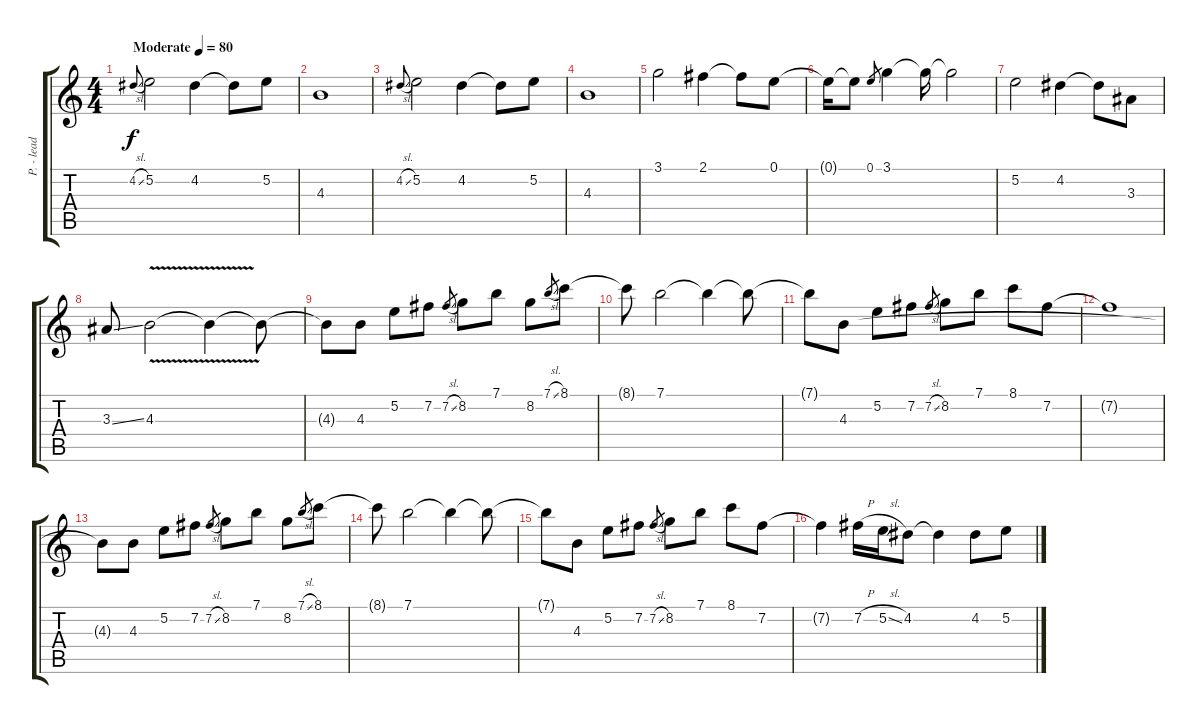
\track ("P. - lead guitar" "P. - lead ") {instrument distortionguitar}
\staff {score tabs}
\tuning (E4 B3 G3 D3 A2 E2) {hide}
\ts (4 4)
\tempo (80 "Moderate")
\clef g2
\ks c
4.2{sl}.8{gr onbeat dy f instrument distortionguitar} 5.2.2{instrument electricguitarclean} 4.2.4 4.2{t}.8 5.2.8 |
4.3.1 |
4.2{sl}.8{gr onbeat} 5.2.2{instrument electricguitarclean} 4.2.4 4.2{t}.8 5.2.8 |
4.3.1 |
3.1.2 2.1.4 2.1{t}.8 0.1.8 |
0.1{t}.16 0.1{t}.8 0.1.8{gr} 3.1.4 3.1{t}.16 3.1{t}.2 |
5.2.2 4.2.4 4.2{t}.8 3.3.8 |
3.3{ss}.8 4.3{v}.2 4.3{t}.4 4.3{t}.8 |
4.3{t}.8 4.3.8 5.2.8 7.2.8 7.2{sl}.8{gr} 8.2.8 7.1.8 8.2.8 7.1{sl}.8{gr} 8.1.8 |
8.1{t}.8 7.1.2 7.1{t}.4 7.1{t}.8 |
7.1{t}.8 4.3.8 5.2.8 7.2.8 7.2{sl}.8{gr} 8.2.8 7.1.8 8.1.8 7.2.8 |
7.2{t}.1 |
4.3{t}.8 4.3.8 5.2.8 7.2.8 7.2{sl}.8{gr} 8.2.8 7.1.8 8.2.8 7.1{sl}.8{gr} 8.1.8 |
8.1{t}.8 7.1.2 7.1{t}.4 7.1{t}.8 |
7.1{t}.8 4.3.8 5.2.8 7.2.8 7.2{sl}.8{gr} 8.2.8 7.1.8 8.1.8 7.2.8 |
7.2{t}.4 7.2{h}.16 5.2{sl}.16 4.2.8 4.2{t}.4 4.2.8 5.2.8
